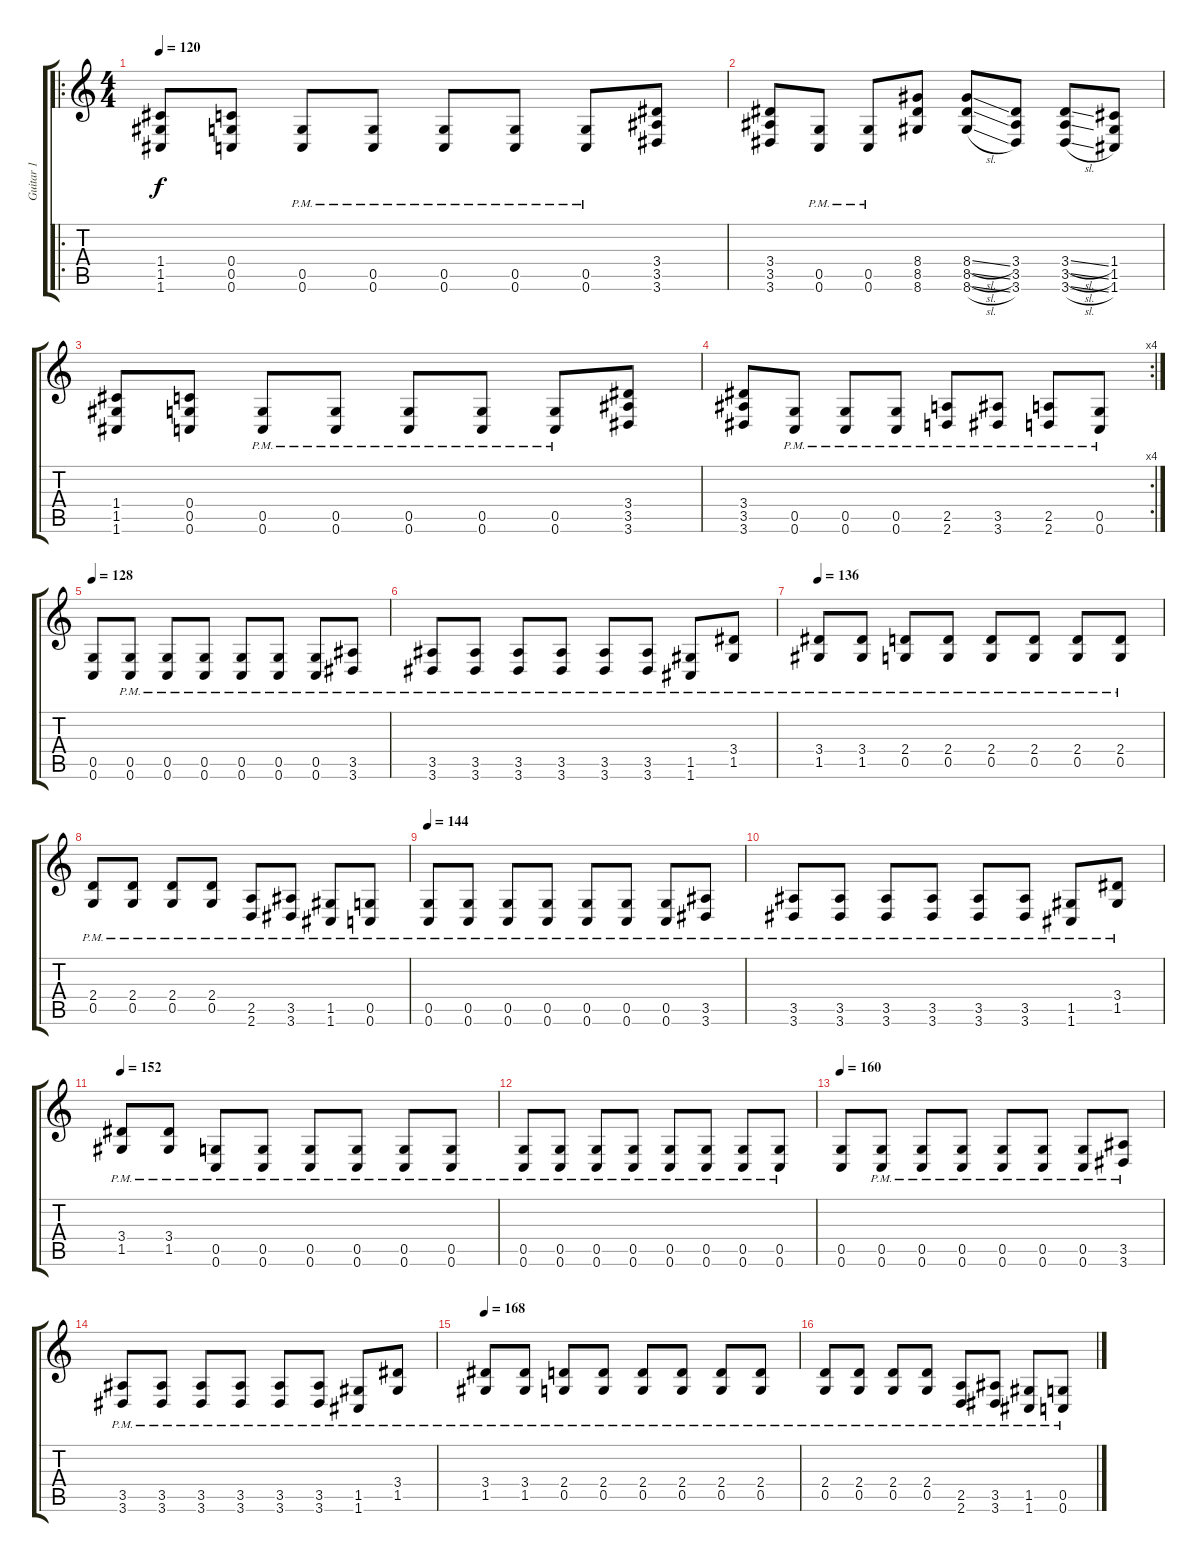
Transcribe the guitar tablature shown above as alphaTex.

\track ("Guitar 1" "Guitar 1") {instrument distortionguitar}
\staff {score tabs}
\tuning (D4 A3 F3 C3 G2 C2) {hide}
\ro
\ts (4 4)
\tempo 120
\clef g2
\ks c
(1.4 1.5 1.6).8{dy f} (0.4 0.5 0.6).8 (0.5{pm} 0.6).8 (0.5{pm} 0.6).8 (0.5{pm} 0.6).8 (0.5{pm} 0.6).8 (0.5{pm} 0.6).8 (3.4 3.5 3.6).8 |
(3.4 3.5 3.6).8 (0.5{pm} 0.6).8 (0.5{pm} 0.6).8 (8.4 8.5 8.6).8 (8.4{sl} 8.5{sl} 8.6{sl}).8 (3.4 3.5 3.6).8 (3.4{sl} 3.5{sl} 3.6{sl}).8 (1.4 1.5 1.6).8 |
(1.4 1.5 1.6).8 (0.4 0.5 0.6).8 (0.5{pm} 0.6).8 (0.5{pm} 0.6).8 (0.5{pm} 0.6).8 (0.5{pm} 0.6).8 (0.5{pm} 0.6).8 (3.4 3.5 3.6).8 |
\rc 4
(3.4 3.5 3.6).8 (0.5{pm} 0.6).8 (0.5{pm} 0.6).8 (0.5{pm} 0.6).8 (2.5{pm} 2.6).8 (3.5{pm} 3.6).8 (2.5{pm} 2.6).8 (0.5{pm} 0.6).8 |
\tempo 128
(0.5 0.6).8 (0.5{pm} 0.6).8 (0.5{pm} 0.6).8 (0.5{pm} 0.6).8 (0.5{pm} 0.6).8 (0.5{pm} 0.6).8 (0.5{pm} 0.6).8 (3.5{pm} 3.6).8 |
(3.5{pm} 3.6).8 (3.5{pm} 3.6).8 (3.5{pm} 3.6).8 (3.5{pm} 3.6).8 (3.5{pm} 3.6).8 (3.5{pm} 3.6).8 (1.5{pm} 1.6).8 (3.4{pm} 1.5).8 |
\tempo 136
(3.4{pm} 1.5).8 (3.4{pm} 1.5).8 (2.4{pm} 0.5).8 (2.4{pm} 0.5).8 (2.4{pm} 0.5).8 (2.4{pm} 0.5).8 (2.4{pm} 0.5).8 (2.4{pm} 0.5).8 |
(2.4{pm} 0.5).8 (2.4{pm} 0.5).8 (2.4{pm} 0.5).8 (2.4{pm} 0.5).8 (2.5{pm} 2.6).8 (3.5{pm} 3.6).8 (1.5{pm} 1.6).8 (0.5{pm} 0.6).8 |
\tempo 144
(0.5{pm} 0.6).8 (0.5{pm} 0.6).8 (0.5{pm} 0.6).8 (0.5{pm} 0.6).8 (0.5{pm} 0.6).8 (0.5{pm} 0.6).8 (0.5{pm} 0.6).8 (3.5{pm} 3.6).8 |
(3.5{pm} 3.6).8 (3.5{pm} 3.6).8 (3.5{pm} 3.6).8 (3.5{pm} 3.6).8 (3.5{pm} 3.6).8 (3.5{pm} 3.6).8 (1.5{pm} 1.6).8 (3.4{pm} 1.5).8 |
\tempo 152
(3.4{pm} 1.5).8 (3.4{pm} 1.5).8 (0.5{pm} 0.6).8 (0.5{pm} 0.6).8 (0.5{pm} 0.6).8 (0.5{pm} 0.6).8 (0.5{pm} 0.6).8 (0.5{pm} 0.6).8 |
(0.5{pm} 0.6).8 (0.5{pm} 0.6).8 (0.5{pm} 0.6).8 (0.5{pm} 0.6).8 (0.5{pm} 0.6).8 (0.5{pm} 0.6).8 (0.5{pm} 0.6).8 (0.5{pm} 0.6).8 |
\tempo 160
(0.5 0.6).8 (0.5{pm} 0.6).8 (0.5{pm} 0.6).8 (0.5{pm} 0.6).8 (0.5{pm} 0.6).8 (0.5{pm} 0.6).8 (0.5{pm} 0.6).8 (3.5{pm} 3.6).8 |
(3.5{pm} 3.6).8 (3.5{pm} 3.6).8 (3.5{pm} 3.6).8 (3.5{pm} 3.6).8 (3.5{pm} 3.6).8 (3.5{pm} 3.6).8 (1.5{pm} 1.6).8 (3.4{pm} 1.5).8 |
\tempo 168
(3.4{pm} 1.5).8 (3.4{pm} 1.5).8 (2.4{pm} 0.5).8 (2.4{pm} 0.5).8 (2.4{pm} 0.5).8 (2.4{pm} 0.5).8 (2.4{pm} 0.5).8 (2.4{pm} 0.5).8 |
(2.4{pm} 0.5).8 (2.4{pm} 0.5).8 (2.4{pm} 0.5).8 (2.4{pm} 0.5).8 (2.5{pm} 2.6).8 (3.5{pm} 3.6).8 (1.5{pm} 1.6).8 (0.5{pm} 0.6).8
